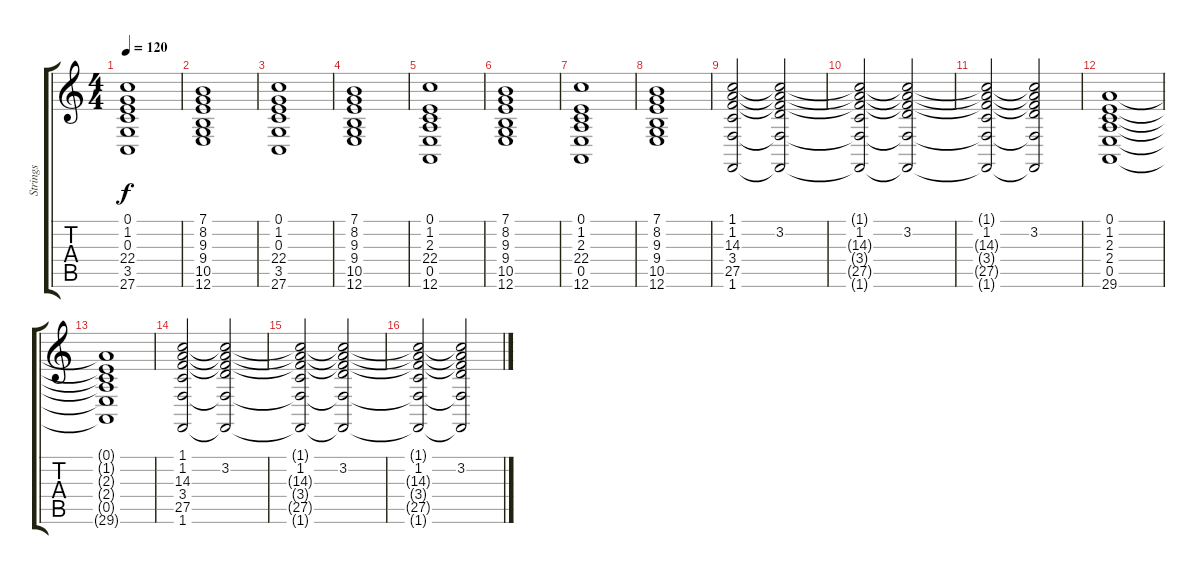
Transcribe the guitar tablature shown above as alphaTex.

\track ("Strings" "Strings") {instrument stringensemble2}
\staff {score tabs}
\tuning (E4 B3 G3 D3 A2 E2) {hide}
\ts (4 4)
\tempo 120
\clef g2
\ks c
(0.1 1.2 0.3 22.4 3.5 27.6).1{dy f} |
(7.1 8.2 9.3 9.4 10.5 12.6).1 |
(0.1 1.2 0.3 22.4 3.5 27.6).1 |
(7.1 8.2 9.3 9.4 10.5 12.6).1 |
(0.1 1.2 2.3 22.4 0.5 12.6).1{volume 7} |
(7.1 8.2 9.3 9.4 10.5 12.6).1 |
(0.1 1.2 2.3 22.4 0.5 12.6).1 |
(7.1 8.2 9.3 9.4 10.5 12.6).1 |
(1.1 1.2 14.3 3.4 27.5 1.6).2{volume 10} (1.1{t} 3.2 14.3{t} 3.4{t} 27.5{t} 1.6{t}).2 |
(1.1{t} 1.2 14.3{t} 3.4{t} 27.5{t} 1.6{t}).2{volume 10} (1.1{t} 3.2 14.3{t} 3.4{t} 27.5{t} 1.6{t}).2 |
(1.1{t} 1.2 14.3{t} 3.4{t} 27.5{t} 1.6{t}).2{volume 10} (1.1{t} 3.2 14.3{t} 3.4{t} 27.5{t} 1.6{t}).2 |
(0.1 1.2 2.3 2.4 0.5 29.6).1 |
(0.1{t} 1.2{t} 2.3{t} 2.4{t} 0.5{t} 29.6{t}).1 |
(1.1 1.2 14.3 3.4 27.5 1.6).2{volume 10} (1.1{t} 3.2 14.3{t} 3.4{t} 27.5{t} 1.6{t}).2 |
(1.1{t} 1.2 14.3{t} 3.4{t} 27.5{t} 1.6{t}).2{volume 10} (1.1{t} 3.2 14.3{t} 3.4{t} 27.5{t} 1.6{t}).2 |
(1.1{t} 1.2 14.3{t} 3.4{t} 27.5{t} 1.6{t}).2{volume 10} (1.1{t} 3.2 14.3{t} 3.4{t} 27.5{t} 1.6{t}).2
